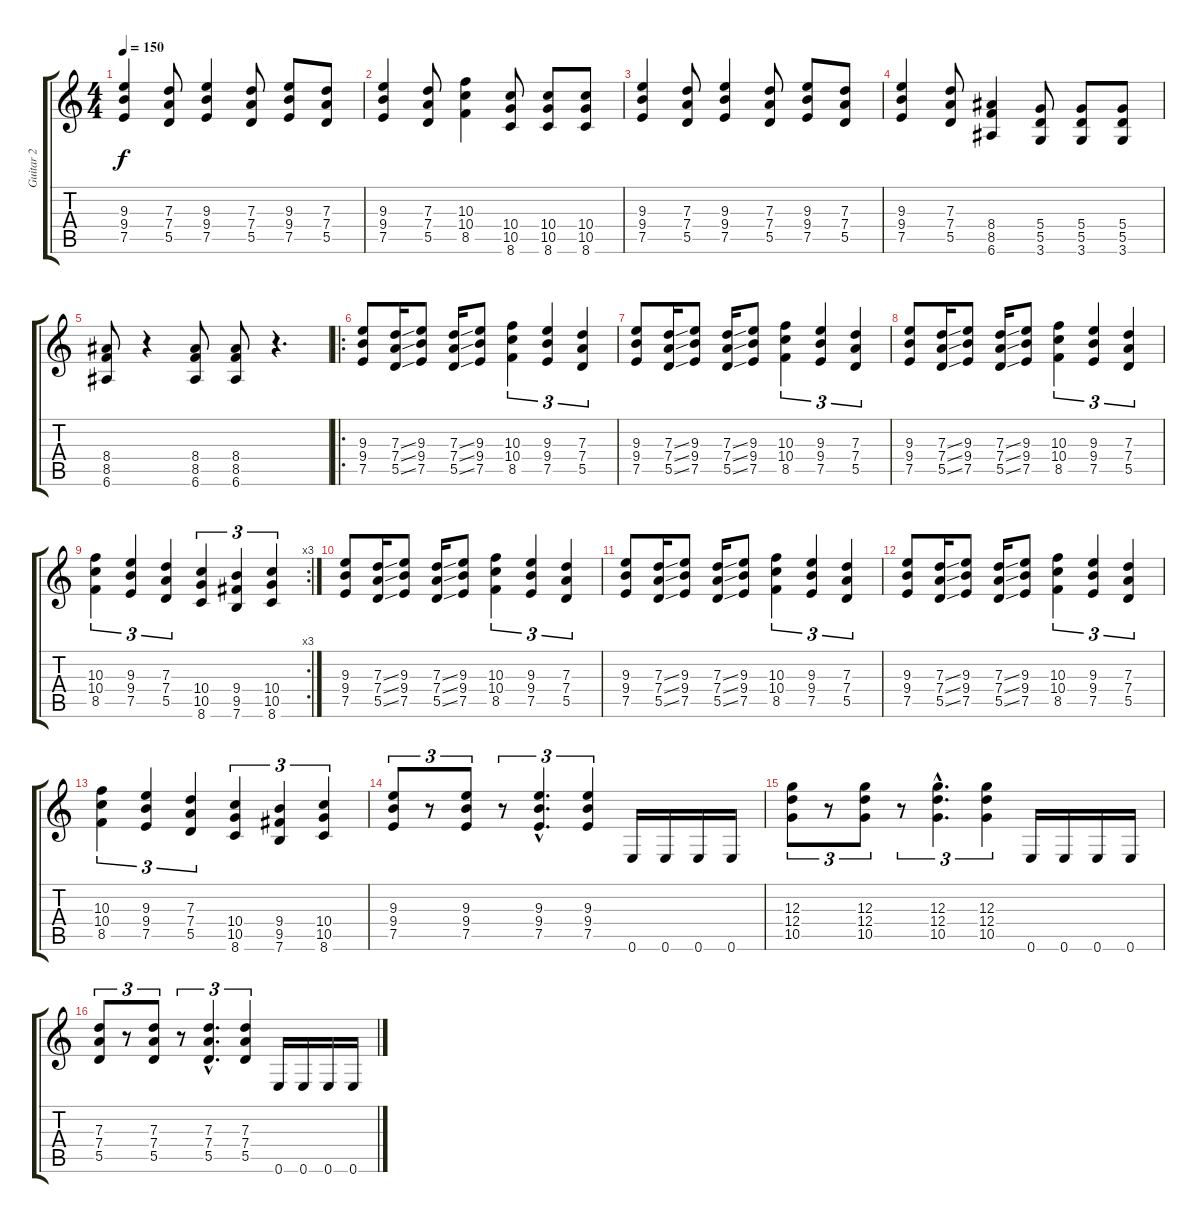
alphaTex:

\track ("Guitar 2" "Guitar 2") {instrument distortionguitar}
\staff {score tabs}
\tuning (E4 B3 G3 D3 A2 E2) {hide}
\ts (4 4)
\tempo 150
\clef g2
\ks c
(9.3 9.4 7.5).4{dy f} (7.3 7.4 5.5).8 (9.3 9.4 7.5).4 (7.3 7.4 5.5).8 (9.3 9.4 7.5).8 (7.3 7.4 5.5).8 |
(9.3 9.4 7.5).4 (7.3 7.4 5.5).8 (10.3 10.4 8.5).4 (10.4 10.5 8.6).8 (10.4 10.5 8.6).8 (10.4 10.5 8.6).8 |
(9.3 9.4 7.5).4 (7.3 7.4 5.5).8 (9.3 9.4 7.5).4 (7.3 7.4 5.5).8 (9.3 9.4 7.5).8 (7.3 7.4 5.5).8 |
(9.3 9.4 7.5).4 (7.3 7.4 5.5).8 (8.4 8.5 6.6).4 (5.4 5.5 3.6).8 (5.4 5.5 3.6).8 (5.4 5.5 3.6).8 |
(8.4 8.5 6.6).8 r.4 (8.4 8.5 6.6).8 (8.4 8.5 6.6).8 r.4{d} |
\ro
(9.3 9.4 7.5).8 (7.3{ss} 7.4{ss} 5.5{ss}).16 (9.3 9.4 7.5).8 (7.3{ss} 7.4{ss} 5.5{ss}).16 (9.3 9.4 7.5).8 (10.3 10.4 8.5).4{tu (3 2)} (9.3 9.4 7.5).4{tu (3 2)} (7.3 7.4 5.5).4{tu (3 2)} |
(9.3 9.4 7.5).8 (7.3{ss} 7.4{ss} 5.5{ss}).16 (9.3 9.4 7.5).8 (7.3{ss} 7.4{ss} 5.5{ss}).16 (9.3 9.4 7.5).8 (10.3 10.4 8.5).4{tu (3 2)} (9.3 9.4 7.5).4{tu (3 2)} (7.3 7.4 5.5).4{tu (3 2)} |
(9.3 9.4 7.5).8 (7.3{ss} 7.4{ss} 5.5{ss}).16 (9.3 9.4 7.5).8 (7.3{ss} 7.4{ss} 5.5{ss}).16 (9.3 9.4 7.5).8 (10.3 10.4 8.5).4{tu (3 2)} (9.3 9.4 7.5).4{tu (3 2)} (7.3 7.4 5.5).4{tu (3 2)} |
\rc 3
(10.3 10.4 8.5).4{tu (3 2)} (9.3 9.4 7.5).4{tu (3 2)} (7.3 7.4 5.5).4{tu (3 2)} (10.4 10.5 8.6).4{tu (3 2)} (9.4 9.5 7.6).4{tu (3 2)} (10.4 10.5 8.6).4{tu (3 2)} |
(9.3 9.4 7.5).8 (7.3{ss} 7.4{ss} 5.5{ss}).16 (9.3 9.4 7.5).8 (7.3{ss} 7.4{ss} 5.5{ss}).16 (9.3 9.4 7.5).8 (10.3 10.4 8.5).4{tu (3 2)} (9.3 9.4 7.5).4{tu (3 2)} (7.3 7.4 5.5).4{tu (3 2)} |
(9.3 9.4 7.5).8 (7.3{ss} 7.4{ss} 5.5{ss}).16 (9.3 9.4 7.5).8 (7.3{ss} 7.4{ss} 5.5{ss}).16 (9.3 9.4 7.5).8 (10.3 10.4 8.5).4{tu (3 2)} (9.3 9.4 7.5).4{tu (3 2)} (7.3 7.4 5.5).4{tu (3 2)} |
(9.3 9.4 7.5).8 (7.3{ss} 7.4{ss} 5.5{ss}).16 (9.3 9.4 7.5).8 (7.3{ss} 7.4{ss} 5.5{ss}).16 (9.3 9.4 7.5).8 (10.3 10.4 8.5).4{tu (3 2)} (9.3 9.4 7.5).4{tu (3 2)} (7.3 7.4 5.5).4{tu (3 2)} |
(10.3 10.4 8.5).4{tu (3 2)} (9.3 9.4 7.5).4{tu (3 2)} (7.3 7.4 5.5).4{tu (3 2)} (10.4 10.5 8.6).4{tu (3 2)} (9.4 9.5 7.6).4{tu (3 2)} (10.4 10.5 8.6).4{tu (3 2)} |
(9.3 9.4 7.5).8{tu (3 2)} r.8{tu (3 2)} (9.3 9.4 7.5).8{tu (3 2)} r.8{tu (3 2)} (9.3{hac} 9.4{hac} 7.5{hac}).4{d tu (3 2)} (9.3 9.4 7.5).4{tu (3 2)} 0.6.16 0.6.16 0.6.16 0.6.16 |
(12.3 12.4 10.5).8{tu (3 2)} r.8{tu (3 2)} (12.3 12.4 10.5).8{tu (3 2)} r.8{tu (3 2)} (12.3{hac} 12.4{hac} 10.5{hac}).4{d tu (3 2)} (12.3 12.4 10.5).4{tu (3 2)} 0.6.16 0.6.16 0.6.16 0.6.16 |
(7.3 7.4 5.5).8{tu (3 2)} r.8{tu (3 2)} (7.3 7.4 5.5).8{tu (3 2)} r.8{tu (3 2)} (7.3{hac} 7.4{hac} 5.5{hac}).4{d tu (3 2)} (7.3 7.4 5.5).4{tu (3 2)} 0.6.16 0.6.16 0.6.16 0.6.16
